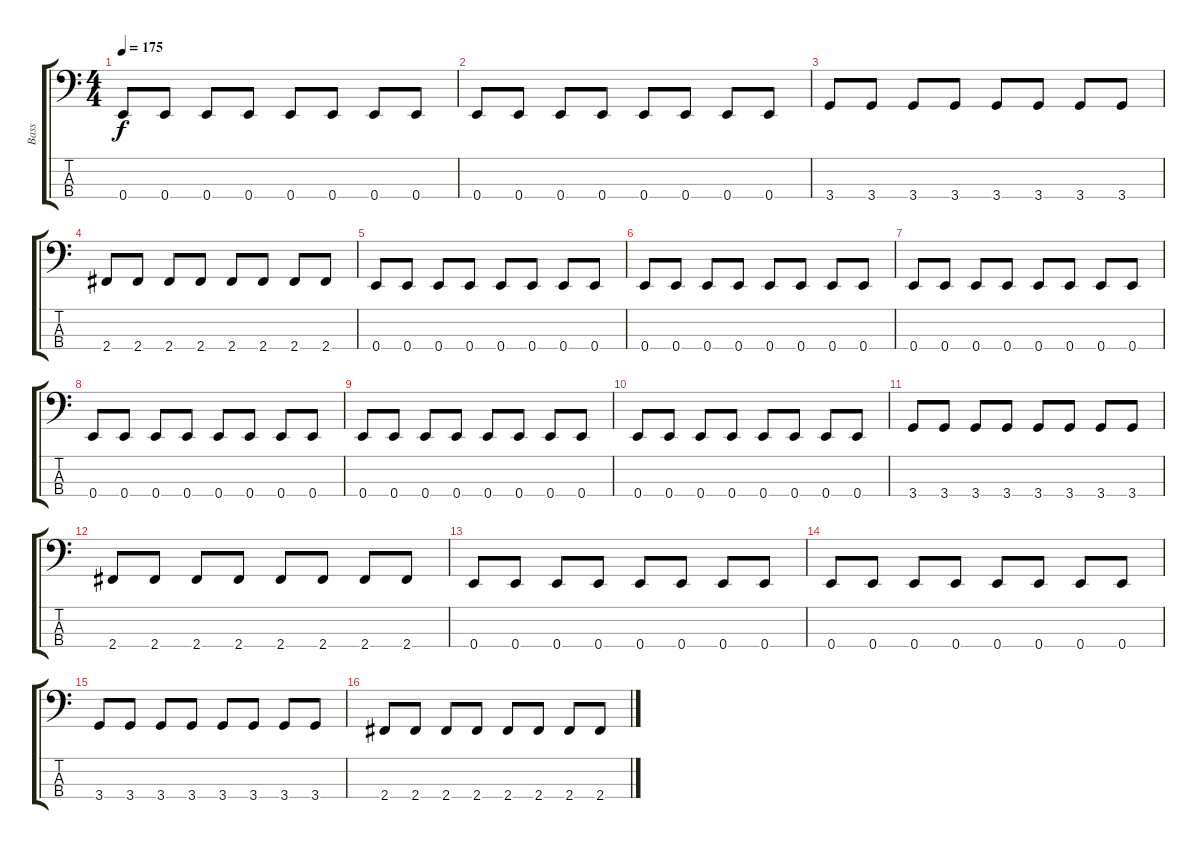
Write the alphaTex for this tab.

\track ("Bass" "Bass") {instrument electricbasspick}
\staff {score tabs}
\tuning (G2 D2 A1 E1) {hide}
\ts (4 4)
\tempo 175
\clef f4
\ks c
0.4.8{dy f} 0.4.8 0.4.8 0.4.8 0.4.8 0.4.8 0.4.8 0.4.8 |
0.4.8 0.4.8 0.4.8 0.4.8 0.4.8 0.4.8 0.4.8 0.4.8 |
3.4.8 3.4.8 3.4.8 3.4.8 3.4.8 3.4.8 3.4.8 3.4.8 |
2.4.8 2.4.8 2.4.8 2.4.8 2.4.8 2.4.8 2.4.8 2.4.8 |
0.4.8 0.4.8 0.4.8 0.4.8 0.4.8 0.4.8 0.4.8 0.4.8 |
0.4.8 0.4.8 0.4.8 0.4.8 0.4.8 0.4.8 0.4.8 0.4.8 |
0.4.8 0.4.8 0.4.8 0.4.8 0.4.8 0.4.8 0.4.8 0.4.8 |
0.4.8 0.4.8 0.4.8 0.4.8 0.4.8 0.4.8 0.4.8 0.4.8 |
0.4.8 0.4.8 0.4.8 0.4.8 0.4.8 0.4.8 0.4.8 0.4.8 |
0.4.8 0.4.8 0.4.8 0.4.8 0.4.8 0.4.8 0.4.8 0.4.8 |
3.4.8 3.4.8 3.4.8 3.4.8 3.4.8 3.4.8 3.4.8 3.4.8 |
2.4.8 2.4.8 2.4.8 2.4.8 2.4.8 2.4.8 2.4.8 2.4.8 |
0.4.8 0.4.8 0.4.8 0.4.8 0.4.8 0.4.8 0.4.8 0.4.8 |
0.4.8 0.4.8 0.4.8 0.4.8 0.4.8 0.4.8 0.4.8 0.4.8 |
3.4.8 3.4.8 3.4.8 3.4.8 3.4.8 3.4.8 3.4.8 3.4.8 |
2.4.8 2.4.8 2.4.8 2.4.8 2.4.8 2.4.8 2.4.8 2.4.8
